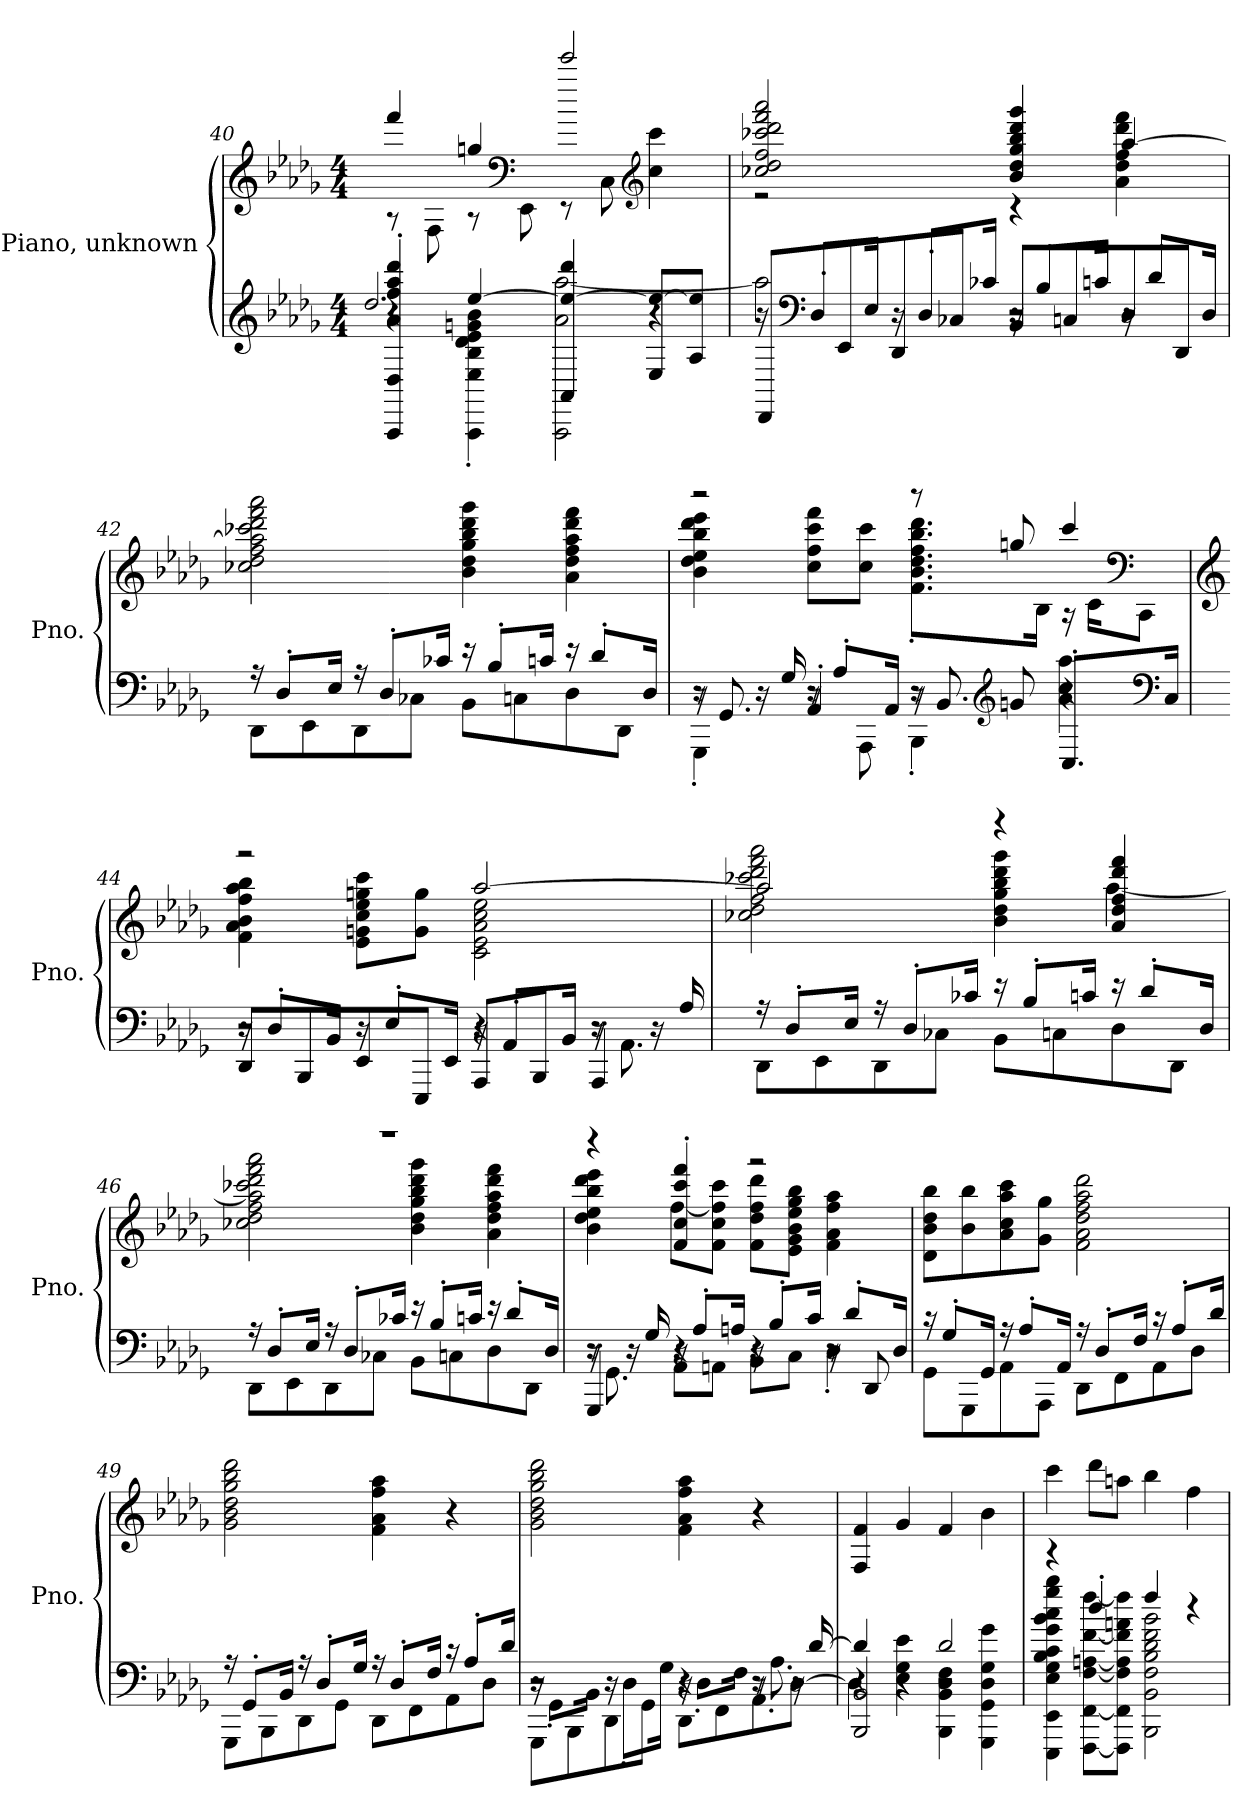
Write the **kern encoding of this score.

**kern	**kern
*part1	*part1
*staff2	*staff1
*I"Piano, unknown	*
*I'Pno.	*
*clefG2	*clefG2
*k[b-e-a-d-g-]	*k[b-e-a-d-g-]
*M4/4	*M4/4
=40	=40
*^	*^
*	*^	*	*
4AAA-/' 4D-/' 4a-/' 4ff/' 4aa-/' 4ddd-/'	4r	2.dd-/	4fff/	8r
.	.	.	.	8F\
[4ee-/	4AAA-\' 4E-\' 4B-\' 4d-\' 4e-\' 4gn\' 4b-\'	.	4ggn/	8r
*	*	*	*clefF4	*
.	.	.	.	8EE-\
4AA-/ 4ee-/_ 4ddd-/	2AAA-\ 2a-\ [2aa-\	.	2eee-/	8r
.	.	.	.	8C\
*	*	*	*clefG2	*
8E-/ 8ee-/_L	.	4r	.	4cc\ 4ccc\
8A-/ 8ee-/]J	.	.	.	.
!!LO:PB:g=z	!!
=41	=41	=41	=41	=41
16r	2aa-\]	8DD-/L	2cc-X/ 2dd-/ 2ff/ 2ccc-X/ 2ddd-/ 2fff/ 2aaa-/	2r
*clefF4	*	*	*	*
8D-'/L	.	.	.	.
.	.	8EE-/	.	.
16E-/Jk	.	.	.	.
16r	.	8DD-/	.	.
8D-'/L	.	.	.	.
.	.	8C-X/J	.	.
16c-X/Jk	.	.	.	.
16r	2r	8BB-/L	4b-/ 4dd-/ 4gg-/ 4bb-/ 4ddd-/ 4ggg-/	4r
8B-'/L	.	.	.	.
.	.	8Cn/	.	.
16cn/Jk	.	.	.	.
16r	.	8D-/	[4aa-/	4a-\ 4dd-\ 4ff\ 4ddd-\ 4fff\
8d-'/L	.	.	.	.
.	.	8DD-/J	.	.
16D-/Jk	.	.	.	.
*	*v	*v	*	*
*	*	*v	*v
=42	=42	=42
16r	8DD-\L	2cc-X\ 2dd-\ 2ff\ 2aa-\] 2ccc-X\ 2ddd-\ 2fff\ 2aaa-\
8D-'/L	.	.
.	8EE-\	.
16E-/Jk	.	.
16r	8DD-\	.
8D-'/L	.	.
.	8C-X\J	.
16c-X/Jk	.	.
16r	8BB-\L	4b-\ 4dd-\ 4gg-\ 4bb-\ 4ddd-\ 4ggg-\
8B-'/L	.	.
.	8Cn\	.
16cn/Jk	.	.
16r	8D-\	4a-\ 4dd-\ 4ff\ 4aa-\ 4ddd-\ 4fff\
8d-'/L	.	.
.	8DD-\J	.
16D-/Jk	.	.
!!LO:LB:g=z
=43	=43	=43
*	*^	*^
8r	4GGG-'\	16r	2r	4b-\ 4dd-\ 4ee-\ 4bb-\ 4ddd-\ 4eee-\
.	.	8.GG-/	.	.
16r	.	.	.	.
16G-/	.	.	.	.
16r	8r	4AA-'/	.	8cc\ 8ff\ 8ccc\ 8fff\L
8A-'/L	.	.	.	.
.	8AAA-\	.	.	8cc\ 8ccc\J
16AA-/Jk	.	.	.	.
8r	4BBB-'\	16r	8r	8.f\' 8.b-\' 8.dd-\' 8.ff\' 8.bb-\' 8.ddd-\'L
.	.	8.BB-/	.	.
*clefG2	*	*	*	*
8gn/	.	.	8ggn/	.
.	.	.	.	16B-\Jk
8.C'/L	4a-\ 4cc\ 4aa-\	4r	4ccc/	16r
.	.	.	.	16c\KL
*	*	*	*clefF4	*
.	.	.	.	8CC\J
*clefF4	*	*	*	*
16C/Jk	.	.	.	.
=44	=44	=44	=44	=44
*	*	*	*clefG2	*
16r	2r	8DD-/L	2r	4f\ 4a-\ 4b-\ 4ff\ 4aa-\ 4bb-\
8D-'/L	.	.	.	.
.	.	8BBB-/	.	.
16BB-/Jk	.	.	.	.
16r	.	8EE-/	.	8e-\ 8gn\ 8cc\ 8ee-\ 8ggn\ 8ccc\L
8E-'/L	.	.	.	.
.	.	8EEE-/J	.	8g\ 8gg\J
16EE-/Jk	.	.	.	.
16r	4r	8AAA-/L	[2aa-/	2c\ 2e-\ 2a-\ 2cc\ 2ee-\
8AA-'/L	.	.	.	.
.	.	8BBB-/J	.	.
16BB-/Jk	.	.	.	.
8r	16r	4AAA-'/	.	.
.	8.AA-\	.	.	.
16r	.	.	.	.
16A-/	.	.	.	.
*	*v	*v	*	*
!!LO:LB:g=z	!!
=45	=45	=45	=45
16r	8DD-\L	2aa-/]	2cc-X\ 2dd-\ 2ff\ 2ccc-X\ 2ddd-\ 2fff\ 2aaa-\
8D-'/L	.	.	.
.	8EE-\	.	.
16E-/Jk	.	.	.
16r	8DD-\	.	.
8D-'/L	.	.	.
.	8C-X\J	.	.
16c-X/Jk	.	.	.
16r	8BB-\L	4r	4b-\ 4dd-\ 4gg-\ 4bb-\ 4ddd-\ 4ggg-\
8B-'/L	.	.	.
.	8Cn\	.	.
16cn/Jk	.	.	.
16r	8D-\	4a-/ 4dd-/ 4ff/ 4ddd-/ 4fff/	[4aa-\
8d-'/L	.	.	.
.	8DD-\J	.	.
16D-/Jk	.	.	.
=46	=46	=46	=46
16r	8DD-\L	1r	2cc-X\ 2dd-\ 2ff\ 2aa-\] 2ccc-X\ 2ddd-\ 2fff\ 2aaa-\
8D-'/L	.	.	.
.	8EE-\	.	.
16E-/Jk	.	.	.
16r	8DD-\	.	.
8D-'/L	.	.	.
.	8C-X\J	.	.
16c-X/Jk	.	.	.
16r	8BB-\L	.	4b-\ 4dd-\ 4gg-\ 4bb-\ 4ddd-\ 4ggg-\
8B-'/L	.	.	.
.	8Cn\	.	.
16cn/Jk	.	.	.
16r	8D-\	.	4a-\ 4dd-\ 4ff\ 4aa-\ 4ddd-\ 4fff\
8d-'/L	.	.	.
.	8DD-\J	.	.
16D-/Jk	.	.	.
!!LO:LB:g=z	!!
=47	=47	=47	=47
*	*^	*	*
8r	16r	4GGG-'/	4r	4b-\ 4dd-\ 4ee-\ 4bb-\ 4ddd-\ 4eee-\
.	8.GG-\	.	.	.
16r	.	.	.	.
16G-/	.	.	.	.
16r	8AA-\L	4r	4f/' 4cc/' 4ccc/' 4fff/'	[8ff\L
8A-'/L	.	.	.	.
.	8AAn\J	.	.	8f\ 8cc\ 8ff\] 8ccc\J
16An/Jk	.	.	.	.
16r	8BB-\L	4r	2r	8f\ 8dd-\ 8ff\ 8ddd-\L
8B-'/L	.	.	.	.
.	8C\J	.	.	8e-\ 8g-\ 8b-\ 8ee-\ 8gg-\ 8bb-\J
16c/Jk	.	.	.	.
16r	4D-'\	8r	.	4f\ 4a-\ 4ff\ 4aa-\
8d-'/L	.	.	.	.
.	.	8DD-/	.	.
16D-/Jk	.	.	.	.
*	*v	*v	*	*
*	*	*v	*v
=48	=48	=48
16r	8GG-\L	8d-\ 8b-\ 8dd-\ 8bb-\L
8G-'/L	.	.
.	8GGG-\	8b-\ 8bb-\
16GG-/Jk	.	.
16r	8AA-\	8a-\ 8cc\ 8aa-\ 8ccc\
8A-'/L	.	.
.	8AAA-\J	8g-\ 8gg-\J
16AA-/Jk	.	.
16r	8DD-\L	2f\ 2a-\ 2dd-\ 2ff\ 2aa-\ 2ddd-\
8D-'/L	.	.
.	8FF\	.
16F/Jk	.	.
16r	8AA-\	.
8A-'/L	.	.
.	8D-\J	.
16d-/Jk	.	.
!!LO:LB:g=z
=49	=49	=49
16r	8GGG-\L	2g-\ 2b-\ 2dd-\ 2gg-\ 2bb-\ 2ddd-\
8GG-'/L	.	.
.	8BBB-\	.
16BB-/Jk	.	.
16r	8DD-\	.
8D-'/L	.	.
.	8GG-\J	.
16G-/Jk	.	.
16r	8DD-\L	4f\ 4a-\ 4ff\ 4aa-\
8D-'/L	.	.
.	8FF\	.
16F/Jk	.	.
16r	8AA-\	4r
8A-'/L	.	.
.	8D-\J	.
16d-/Jk	.	.
=50	=50	=50
*	*^	*
2r	16r	8GGG-\L	2g-\ 2b-\ 2dd-\ 2gg-\ 2bb-\ 2ddd-\
.	8GG-'\L	.	.
.	.	8BBB-\	.
.	16BB-\Jk	.	.
.	16r	8DD-\	.
.	8D-'\L	.	.
.	.	8GG-\J	.
.	16G-\Jk	.	.
4r	16r	8DD-\L	4f\ 4a-\ 4ff\ 4aa-\
.	8D-'\L	.	.
.	.	8FF\	.
.	16F\Jk	.	.
8r	16r	8AA-\	4r
.	8.A-'\	.	.
16r	.	[8D-\J	.
[16d-/	.	.	.
=51	=51	=51	=51
*	*	*^	*
4d-/]	4r	2BBB-/ 2BB-/	4D-\]	4F/ 4f/
4r	4E-\ 4G-\ 4e-\	.	4r	4g-/
2d-/	4BBB-\ 4BB-\ 4D-\ 4F\	2r	2r	4f/
.	4GGG-\ 4GG-\ 4D-\ 4G-\ 4g-\	.	.	4b-\
*	*v	*v	*v	*
!!LO:LB:g=z
=52	=52	=52
4r	4EEE-\ 4EE-\ 4E-\ 4G-\ 4B-\ 4c\ 4g-\ 4b-\ 4cc\ 4gg-\ 4bb-\	4ccc\
4dd-'/	[8FFF\ [8FF\ [8F\ [8An\ [8f\ [8ff\L	8ddd-\L
.	8FFF\] 8FF\] 8F\] 8A\] 8f\] 8an\ 8ff\]J	8aan\J
4ff/	2BBB-\ 2BB-\ 2F\ 2B-\ 2d-\ 2f\ 2b-\	4bb-\
4r	.	4ff\
*v	*v	*
=	=
*-	*-
